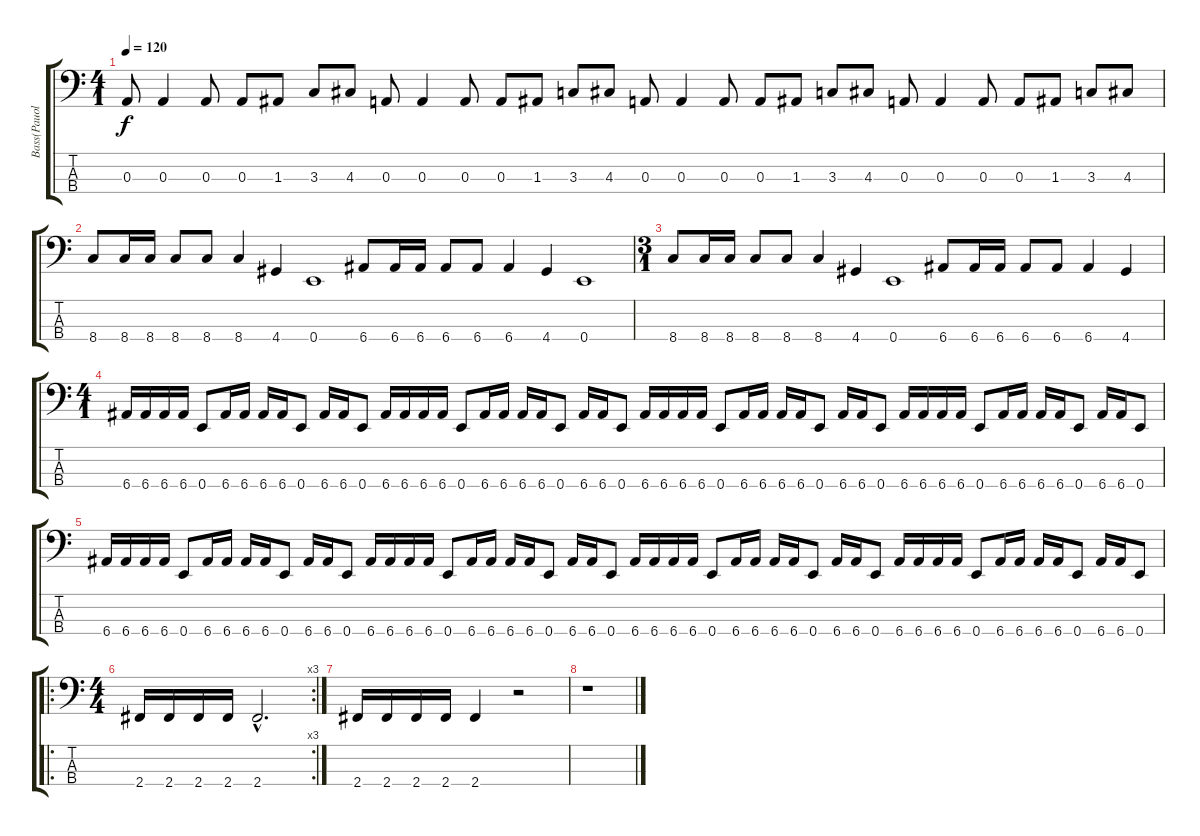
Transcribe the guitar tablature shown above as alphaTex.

\track ("Bass(Pauolo Jr.)" "Bass(Pauol") {instrument electricbasspick}
\staff {score tabs}
\tuning (G2 D2 A1 E1) {hide}
\ts (4 1)
\tempo 120
\clef f4
\ks c
0.3.8{dy f} 0.3.4 0.3.8 0.3.8 1.3.8 3.3.8 4.3.8 0.3.8 0.3.4 0.3.8 0.3.8 1.3.8 3.3.8 4.3.8 0.3.8 0.3.4 0.3.8 0.3.8 1.3.8 3.3.8 4.3.8 0.3.8 0.3.4 0.3.8 0.3.8 1.3.8 3.3.8 4.3.8 |
8.4.8 8.4.16 8.4.16 8.4.8 8.4.8 8.4.4 4.4.4 0.4.1 6.4.8 6.4.16 6.4.16 6.4.8 6.4.8 6.4.4 4.4.4 0.4.1 |
\ts (3 1)
8.4.8 8.4.16 8.4.16 8.4.8 8.4.8 8.4.4 4.4.4 0.4.1 6.4.8 6.4.16 6.4.16 6.4.8 6.4.8 6.4.4 4.4.4 |
\ts (4 1)
6.4.16 6.4.16 6.4.16 6.4.16 0.4.8 6.4.16 6.4.16 6.4.16 6.4.16 0.4.8 6.4.16 6.4.16 0.4.8 6.4.16 6.4.16 6.4.16 6.4.16 0.4.8 6.4.16 6.4.16 6.4.16 6.4.16 0.4.8 6.4.16 6.4.16 0.4.8 6.4.16 6.4.16 6.4.16 6.4.16 0.4.8 6.4.16 6.4.16 6.4.16 6.4.16 0.4.8 6.4.16 6.4.16 0.4.8 6.4.16 6.4.16 6.4.16 6.4.16 0.4.8 6.4.16 6.4.16 6.4.16 6.4.16 0.4.8 6.4.16 6.4.16 0.4.8 |
6.4.16 6.4.16 6.4.16 6.4.16 0.4.8 6.4.16 6.4.16 6.4.16 6.4.16 0.4.8 6.4.16 6.4.16 0.4.8 6.4.16 6.4.16 6.4.16 6.4.16 0.4.8 6.4.16 6.4.16 6.4.16 6.4.16 0.4.8 6.4.16 6.4.16 0.4.8 6.4.16 6.4.16 6.4.16 6.4.16 0.4.8 6.4.16 6.4.16 6.4.16 6.4.16 0.4.8 6.4.16 6.4.16 0.4.8 6.4.16 6.4.16 6.4.16 6.4.16 0.4.8 6.4.16 6.4.16 6.4.16 6.4.16 0.4.8 6.4.16 6.4.16 0.4.8 |
\ro
\rc 3
\ts (4 4)
2.4.16 2.4.16 2.4.16 2.4.16 2.4{hac}.2{d} |
2.4.16 2.4.16 2.4.16 2.4.16 2.4.4 r.2 |
r.1
